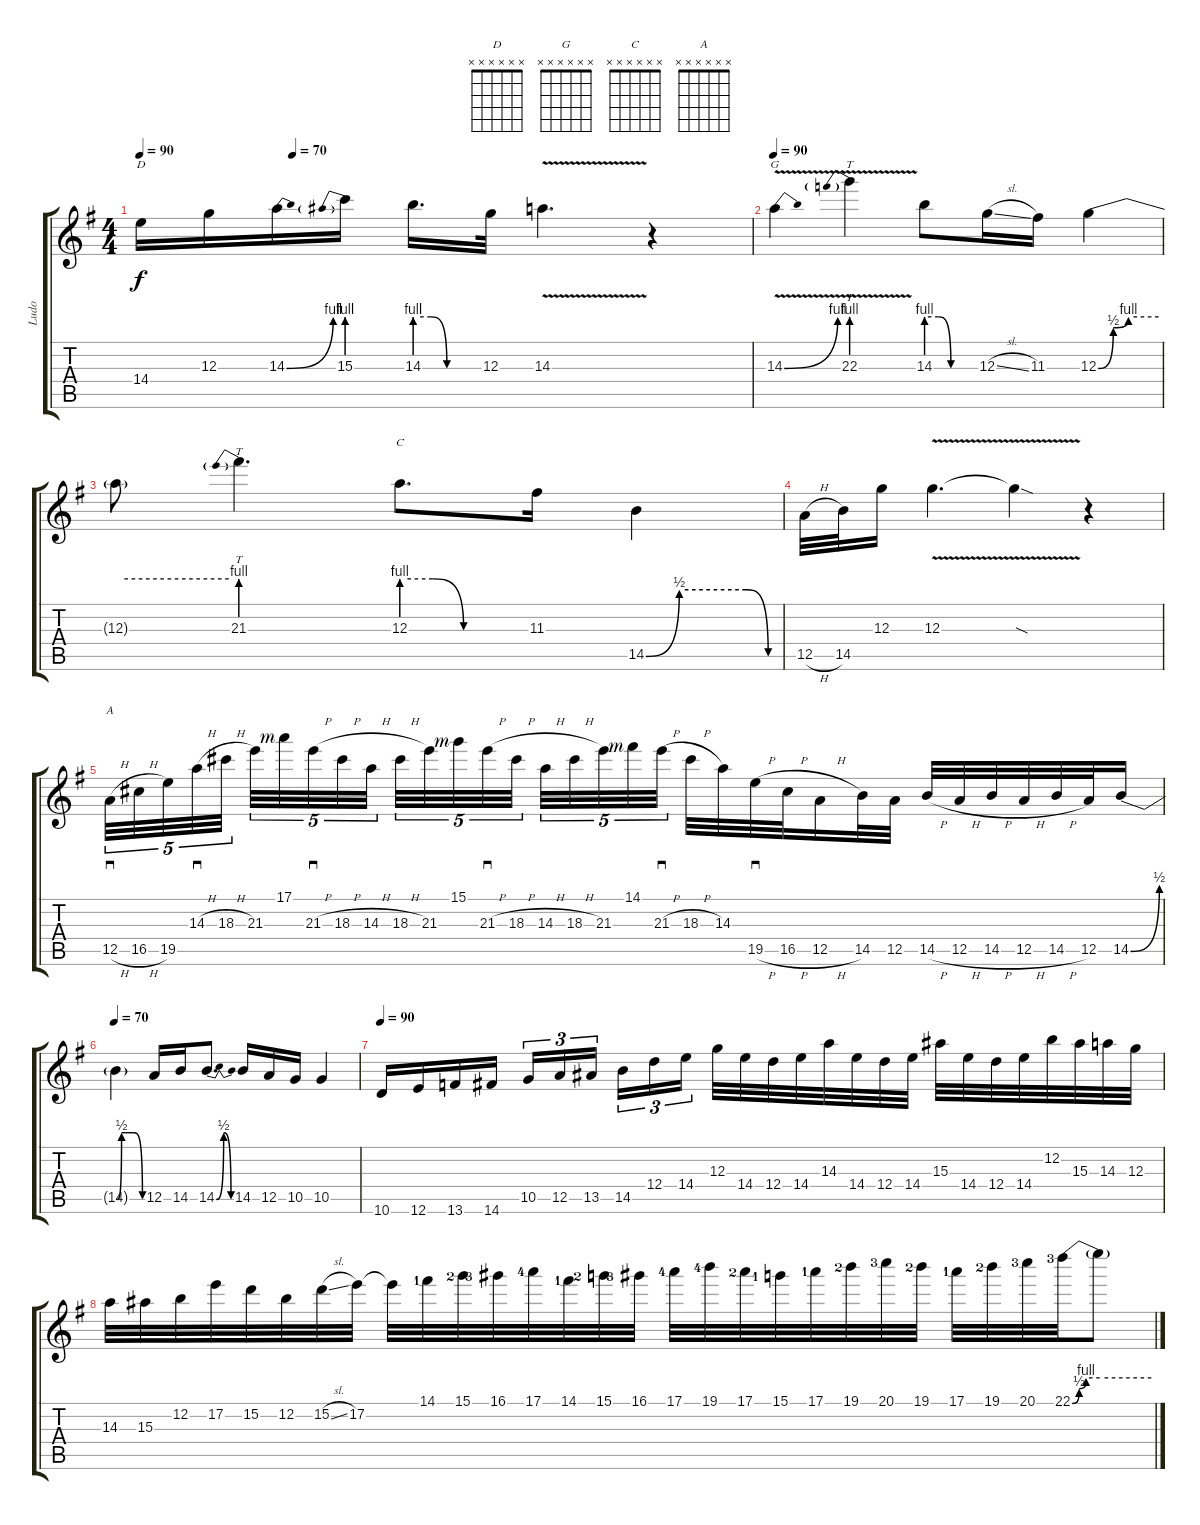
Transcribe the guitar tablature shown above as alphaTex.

\track ("Ludo" "Ludo") {instrument distortionguitar}
\staff {score tabs}
\tuning (E4 B3 G3 D3 A2 E2) {hide}
\chord ("D" x x x x x x)
\chord ("G" x x x x x x)
\chord ("C" x x x x x x)
\chord ("A" x x x x x x)
\ts (4 4)
\tempo 90
\tempo (70 0.25)
\clef g2
\ks g
14.4.16{ch "D" dy f} 12.3.16 14.3{be (bend 0 0 60 4)}.16 15.3{be (prebend 0 4 60 4)}.16 14.3{be (custom 0 4 15 4 30 0 60 0)}.16{d} 12.3.32 14.3{v}.4{d} r.4 |
\tempo 90
14.3{be (bend 0 0 60 4) v}.4{ch "G"} 22.3{be (prebend 0 4 60 4) v}.4{tt} 14.3{be (custom 0 4 15 4 30 0 60 0)}.8 12.3{sl}.16 11.3.16 12.3{be (custom 0 0 15 2 30 4 60 4)}.4 |
12.3{be (hold 0 4 60 4) t}.8 21.3{be (prebend 0 4 60 4)}.4{tt d} 12.3{be (custom 0 4 15 4 30 0 60 0)}.8{d ch "C"} 11.3.16 14.5{be (custom 0 0 15 2 45 2 55 0 60 0)}.4 |
12.5{h}.32 14.5.32 12.3.16 12.3{v}.4{d} 12.3{sod t}.4 r.4 |
12.5{h}.32{sd tu (5 4) ch "A"} 16.5{h}.32{tu (5 4)} 19.5.32{tu (5 4)} 14.3{h}.32{sd tu (5 4)} 18.3{h}.32{tu (5 4) beam splitsecondary} 21.3.32{tu (5 4)} 17.1{rf 3}.32{tu (5 4)} 21.3{h}.32{sd tu (5 4)} 18.3{h}.32{tu (5 4)} 14.3{h}.32{tu (5 4)} 18.3{h}.32{tu (5 4)} 21.3.32{tu (5 4)} 15.1{rf 3}.32{tu (5 4)} 21.3{h}.32{sd tu (5 4)} 18.3{h}.32{tu (5 4) beam splitsecondary} 14.3{h}.32{tu (5 4)} 18.3{h}.32{tu (5 4)} 21.3.32{tu (5 4)} 14.1{rf 3}.32{tu (5 4)} 21.3{h}.32{sd tu (5 4)} 18.3{h}.32 14.3.32 19.5{h}.32{sd} 16.5{h}.32 12.5{h}.16 14.5.32 12.5.32 14.5{h}.32 12.5{h}.32 14.5{h}.32 12.5{h}.32 14.5{h}.32 12.5.32 14.5{be (bend 0 0 60 2)}.16 |
\tempo 70
14.5{be (custom 0 0 10 2 20 2 30 2 40 2 60 0) t}.4 12.5.16 14.5.16 14.5{be (bendrelease 0 0 15 2 45 2 60 0)}.8{d} 14.5.16 12.5.16 10.5.16 10.5.4 |
\tempo 90
10.6.16 12.6.16 13.6.16 14.6.16 10.5.16{tu (3 2)} 12.5.16{tu (3 2)} 13.5.16{tu (3 2) beam splitsecondary} 14.5.16{tu (3 2)} 12.4.16{tu (3 2)} 14.4.16{tu (3 2)} 12.3.32 14.4.32 12.4.32 14.4.32 14.3.32 14.4.32 12.4.32 14.4.32 15.3.32 14.4.32 12.4.32 14.4.32 12.2.32 15.3.32 14.3.32 12.3.32 |
14.3.32 15.3.32 12.2.32 17.2.32 15.2.32 12.2.32 15.2{sl}.32 17.2.32 17.2{t}.32 14.1{lf 2}.32 15.1{lf 3}.32 16.1{lf 4}.32 17.1{lf 5}.32 14.1{lf 2}.32 15.1{lf 3}.32 16.1{lf 4}.32 17.1{lf 5}.32 19.1{lf 5}.32 17.1{lf 3}.32 15.1{lf 2}.32 17.1{lf 2}.32 19.1{lf 3}.32 20.1{lf 4}.32 19.1{lf 3}.32 17.1{lf 2}.32 19.1{lf 3}.32 20.1{lf 4}.32 22.1{be (custom 0 0 15 2 30 4 60 4) lf 4}.32 22.1{be (hold 0 4 60 4) t}.8
